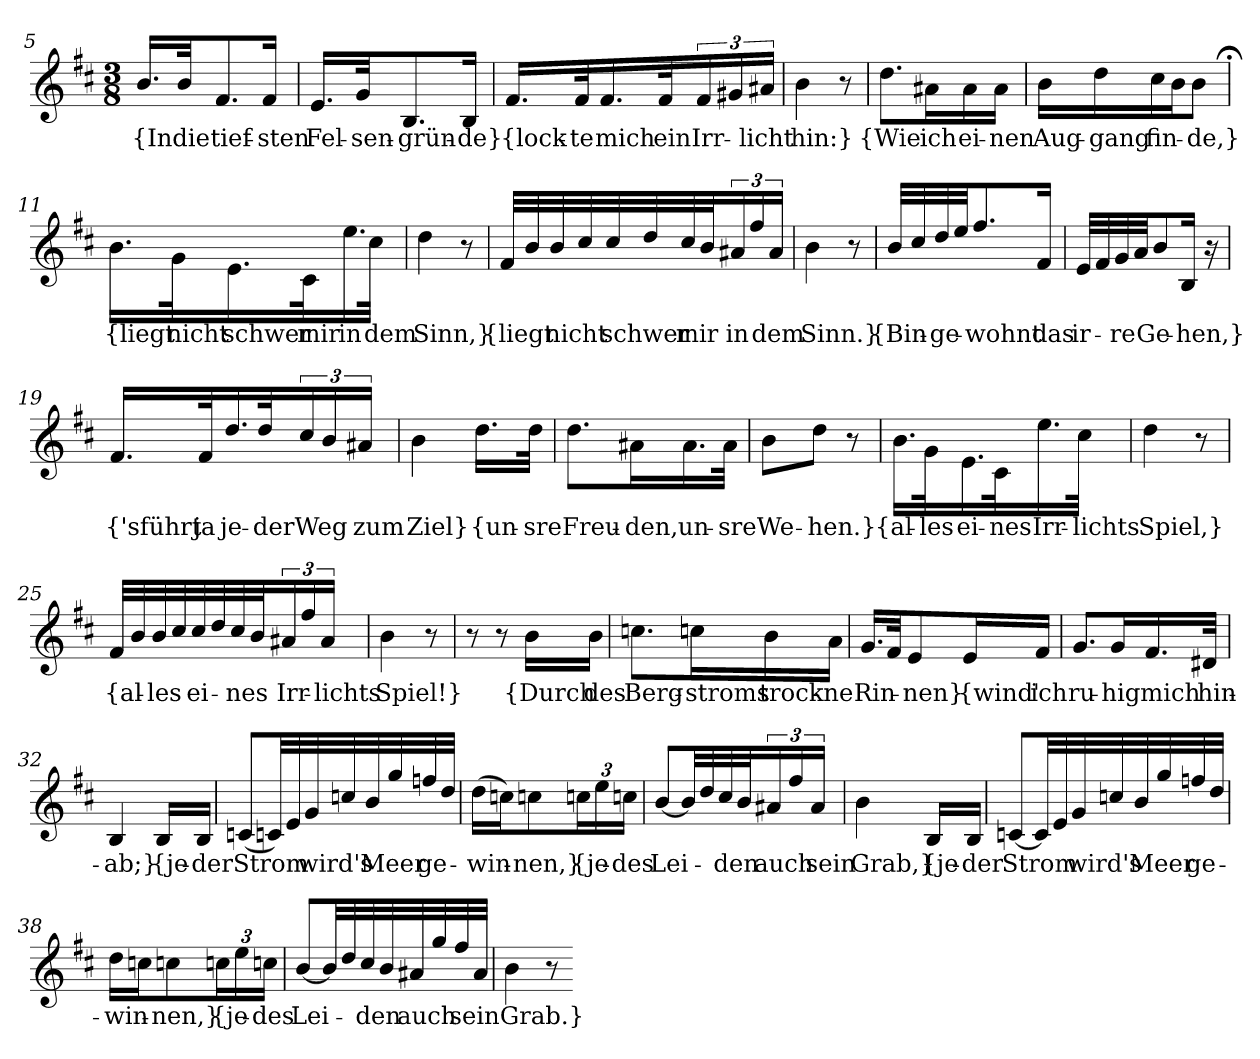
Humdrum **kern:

**kern	**text
*part1	*part1
*staff1	*staff1
*clefG2	*
*k[f#c#]	*
*M3/8	*
=5	=5
16.b/LL	{In
32b/Jk	die
8.f#/	tief-
16f#/Jk	-sten
=6	=6
16.e/LL	Fel-
32g/Jk	-sen-
8.B/	-grün-
16B/Jk	-de}
=7	=7
16.f#/LL	{lock-
32f#/K	-te
16.f#/	mich
32f#/K	ein
24f#/	Irr-
24g#X/	.
24a#X/JJ	-licht
=8	=8
4b	hin:}
8r	.
=9	=9
8.dd\L	{Wie
16a#X\L	ich
16a#\	ei-
16a#\JJ	-nen
=10	=10
16b\LL	Aug-
16dd\	-gang
16cc#\	fin-
16b\J	.
8b\J	-de,}
=11;	=11;
16.b\LL	{liegt
32g\K	nicht
16.e\	schwer
32c#\K	mir
16.ee\	in
32cc#\JJk	dem
=12	=12
4dd	Sinn,}
8r	.
=13	=13
32f#/LLL	{liegt
32b/	.
32b/	nicht
32cc#/	.
32cc#/	schwer
32dd/	.
32cc#/	mir
32b/J	.
24a#X/	in
24ff#/	.
24a#/JJ	dem
=14	=14
4b	Sinn.}
8r	.
=17	=17
32b/LLL	{Bin-
32cc#/	.
32dd/	-ge-
32ee/JJ	.
8.ff#/	-wohnt
16f#/Jk	das
=18	=18
32e/LLL	ir-
32f#/	.
32g/	-re
32a/JJ	.
8b/	Ge-
16B/Jk	-hen,}
16r	.
=19	=19
16.f#/LL	{'sführt
32f#/K	ja
16.dd/	je-
32dd/K	-der
24cc#/	Weg
24b/	.
24a#X/JJ	zum
=20	=20
4b	Ziel}
16.dd\LL	{un-
32dd\JJk	-sre
=21	=21
8.dd\L	Freu-
16a#X\L	-den,
16.a#\	un-
32a#\JJk	-sre
=22	=22
8b\L	We-
8dd\J	-hen.}
8r	.
=23	=23
16.b\LL	{al-
32g\K	-les
16.e\	ei-
32c#\K	-nes
16.ee\	Irr-
32cc#\JJk	-lichts
=24	=24
4dd	Spiel,}
8r	.
=25	=25
32f#/LLL	{al-
32b/	.
32b/	-les
32cc#/	.
32cc#/	ei-
32dd/	.
32cc#/	-nes
32b/J	.
24a#X/	Irr-
24ff#/	.
24a#/JJ	-lichts
=26	=26
4b	Spiel!}
8r	.
=28	=28
8r	.
8r	.
16b\LL	{Durch
16b\JJ	des
=29	=29
8.ccn\L	Berg-
16ccn\L	-stroms
16b\	trock-
16a\JJ	-ne
=30	=30
16.g/LL	Rin-
32f#/Jk	.
8e/	-nen}
16e/L	{wind'
16f#/JJ	ich
=31	=31
8.g/L	ru-
16g/L	-hig
16.f#/	mich
32d#X/JJk	hin-
=32	=32
4B	-ab;}
16B/LL	{je-
16B/JJ	-der
=33	=33
(8cn/L	Strom
32cn/LL)	.
32e/	.
32g/	wird's
32ccn/	.
32b/	Meer
32gg/	.
32ffn/	ge-
32dd/JJJ	.
=34	=34
(16dd\LL	-win-
16ccn\J)	.
8ccn\	-nen,}
24ccn\L	{je-
24ee\	.
24ccn\JJ	-des
=35	=35
[8b/L	Lei-
32b/LL]	.
32dd/	.
32cc#/	-den
32b/J	.
24a#X/	auch
24ff#/	.
24a#/JJ	sein
=36	=36
4b	Grab,}
16B/LL	{je-
16B/JJ	-der
=37	=37
[8cn/L	Strom
32cn/LL]	.
32e/	.
32g/	wird's
32ccn/	.
32b/	Meer
32gg/	.
32ffn/	ge-
32dd/JJJ	.
=38	=38
16dd\LL	-win-
16ccn\J	.
8ccn\	-nen,}
24ccn\L	{je-
24ee\	.
24ccn\JJ	-des
=39	=39
[8b/L	Lei-
32b/LL]	.
32dd/	.
32cc#/	-den
32b/	.
32a#X/	auch
32gg/	.
32ff#/	sein
32a#/JJJ	.
=40	=40
4b	Grab.}
8r	.
=-	=-
*-	*-
